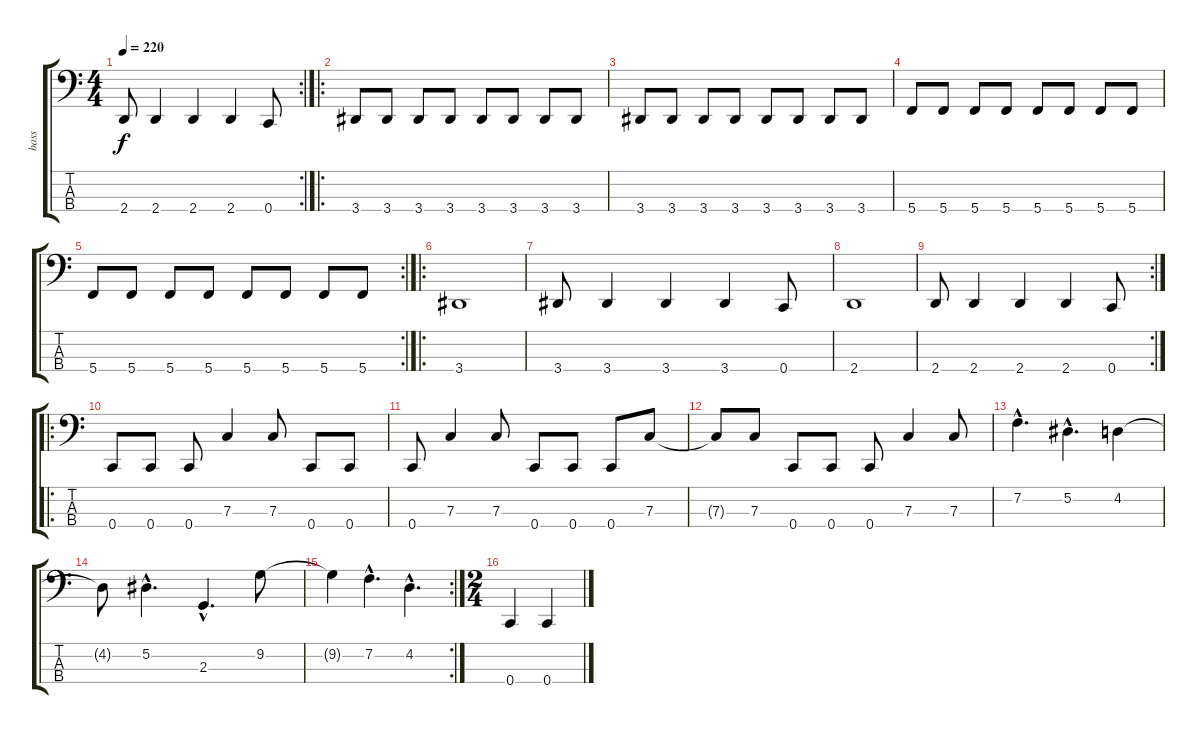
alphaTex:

\track ("bass" "bass") {instrument electricbassfinger}
\staff {score tabs}
\tuning (Eb2 Bb1 F1 C1) {hide}
\rc 2
\ts (4 4)
\tempo 220
\clef f4
\ks c
2.4.8{dy f} 2.4.4 2.4.4 2.4.4 0.4.8 |
\ro
3.4.8 3.4.8 3.4.8 3.4.8 3.4.8 3.4.8 3.4.8 3.4.8 |
3.4.8 3.4.8 3.4.8 3.4.8 3.4.8 3.4.8 3.4.8 3.4.8 |
5.4.8 5.4.8 5.4.8 5.4.8 5.4.8 5.4.8 5.4.8 5.4.8 |
\rc 2
5.4.8 5.4.8 5.4.8 5.4.8 5.4.8 5.4.8 5.4.8 5.4.8 |
\ro
3.4.1 |
3.4.8 3.4.4 3.4.4 3.4.4 0.4.8 |
2.4.1 |
\rc 2
2.4.8 2.4.4 2.4.4 2.4.4 0.4.8 |
\ro
0.4.8 0.4.8 0.4.8 7.3.4 7.3.8 0.4.8 0.4.8 |
0.4.8 7.3.4 7.3.8 0.4.8 0.4.8 0.4.8 7.3.8 |
7.3{t}.8 7.3.8 0.4.8 0.4.8 0.4.8 7.3.4 7.3.8 |
7.2{hac}.4{d} 5.2{hac}.4{d} 4.2.4 |
4.2{t}.8 5.2{hac}.4{d} 2.3{hac}.4{d} 9.2.8 |
\rc 2
9.2{t}.4 7.2{hac}.4{d} 4.2{hac}.4{d} |
\ts (2 4)
0.4.4 0.4.4
